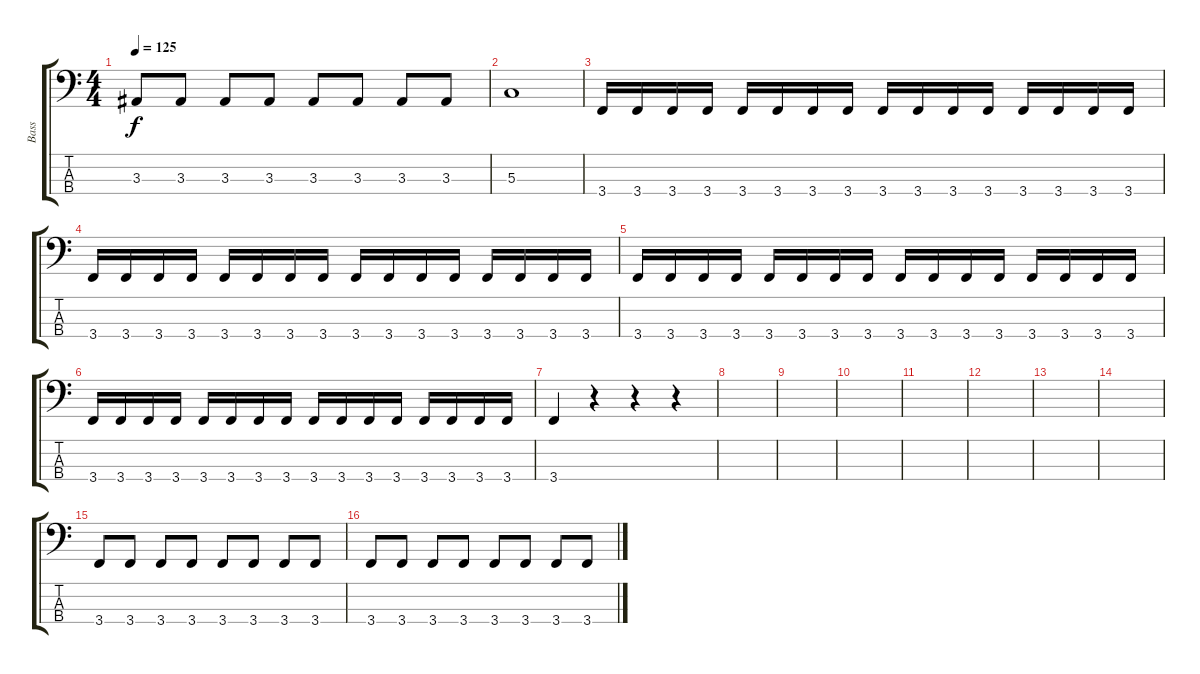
\track ("Bass" "Bass") {instrument electricbassfinger}
\staff {score tabs}
\tuning (F2 C2 G1 D1) {hide}
\ts (4 4)
\tempo 125
\clef f4
\ks c
3.3.8{dy f} 3.3.8 3.3.8 3.3.8 3.3.8 3.3.8 3.3.8 3.3.8 |
5.3.1 |
3.4.16 3.4.16 3.4.16 3.4.16 3.4.16 3.4.16 3.4.16 3.4.16 3.4.16 3.4.16 3.4.16 3.4.16 3.4.16 3.4.16 3.4.16 3.4.16 |
3.4.16 3.4.16 3.4.16 3.4.16 3.4.16 3.4.16 3.4.16 3.4.16 3.4.16 3.4.16 3.4.16 3.4.16 3.4.16 3.4.16 3.4.16 3.4.16 |
3.4.16 3.4.16 3.4.16 3.4.16 3.4.16 3.4.16 3.4.16 3.4.16 3.4.16 3.4.16 3.4.16 3.4.16 3.4.16 3.4.16 3.4.16 3.4.16 |
3.4.16 3.4.16 3.4.16 3.4.16 3.4.16 3.4.16 3.4.16 3.4.16 3.4.16 3.4.16 3.4.16 3.4.16 3.4.16 3.4.16 3.4.16 3.4.16 |
3.4.4 r.4 r.4 r.4 |
|
|
|
|
|
|
|
3.4.8 3.4.8 3.4.8 3.4.8 3.4.8 3.4.8 3.4.8 3.4.8 |
3.4.8 3.4.8 3.4.8 3.4.8 3.4.8 3.4.8 3.4.8 3.4.8
